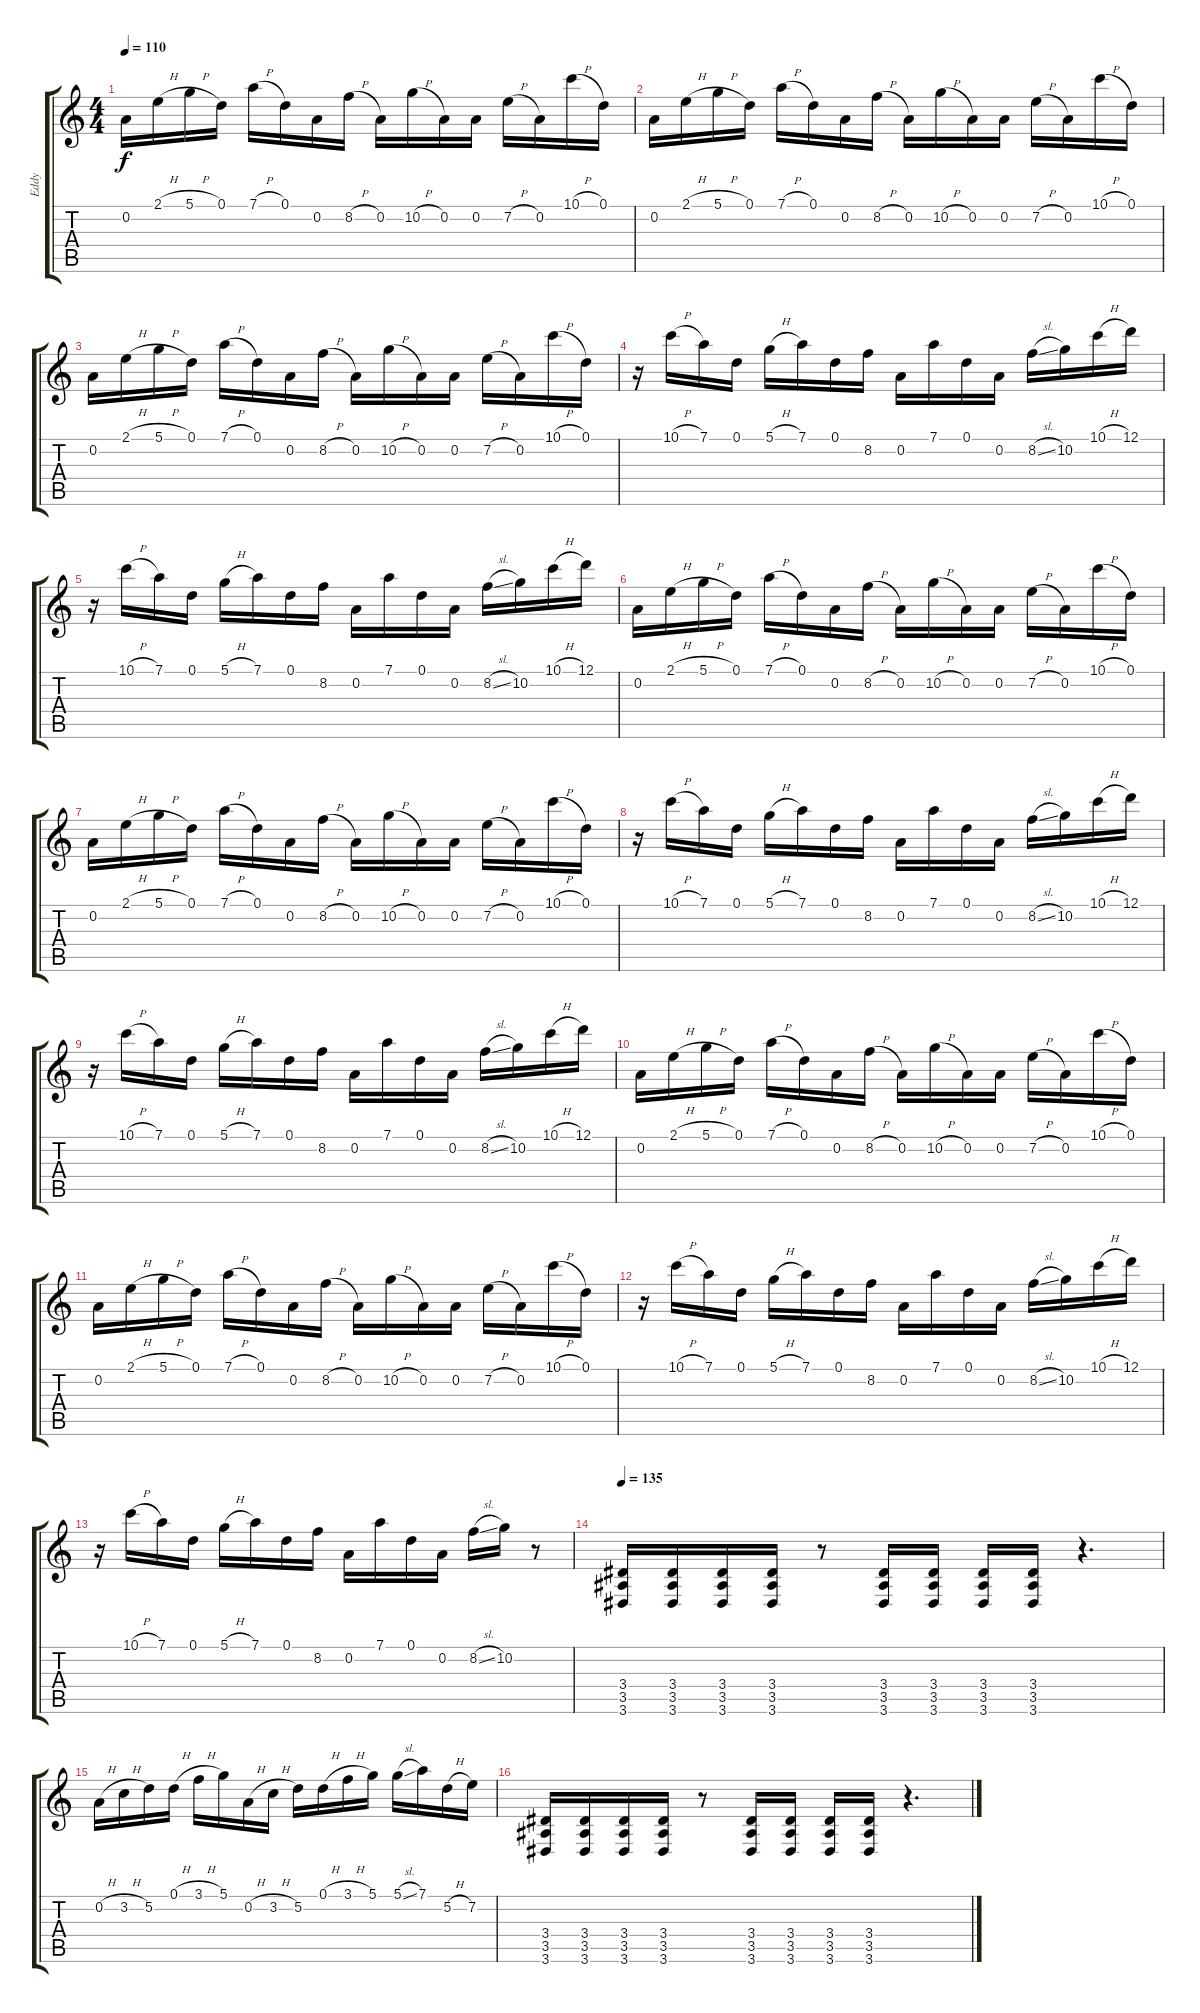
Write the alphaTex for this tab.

\track ("Eddy" "Eddy") {instrument distortionguitar}
\staff {score tabs}
\tuning (D4 A3 F3 C3 G2 C2) {hide}
\ts (4 4)
\tempo 110
\clef g2
\ks c
0.2.16{dy f} 2.1{h}.16 5.1{h}.16 0.1.16 7.1{h}.16 0.1.16 0.2.16 8.2{h}.16 0.2.16 10.2{h}.16 0.2.16 0.2.16 7.2{h}.16 0.2.16 10.1{h}.16 0.1.16 |
0.2.16 2.1{h}.16 5.1{h}.16 0.1.16 7.1{h}.16 0.1.16 0.2.16 8.2{h}.16 0.2.16 10.2{h}.16 0.2.16 0.2.16 7.2{h}.16 0.2.16 10.1{h}.16 0.1.16 |
0.2.16 2.1{h}.16 5.1{h}.16 0.1.16 7.1{h}.16 0.1.16 0.2.16 8.2{h}.16 0.2.16 10.2{h}.16 0.2.16 0.2.16 7.2{h}.16 0.2.16 10.1{h}.16 0.1.16 |
r.16 10.1{h}.16 7.1.16 0.1.16 5.1{h}.16 7.1.16 0.1.16 8.2.16 0.2.16 7.1.16 0.1.16 0.2.16 8.2{sl}.16 10.2.16 10.1{h}.16 12.1.16 |
r.16 10.1{h}.16 7.1.16 0.1.16 5.1{h}.16 7.1.16 0.1.16 8.2.16 0.2.16 7.1.16 0.1.16 0.2.16 8.2{sl}.16 10.2.16 10.1{h}.16 12.1.16 |
0.2.16 2.1{h}.16 5.1{h}.16 0.1.16 7.1{h}.16 0.1.16 0.2.16 8.2{h}.16 0.2.16 10.2{h}.16 0.2.16 0.2.16 7.2{h}.16 0.2.16 10.1{h}.16 0.1.16 |
0.2.16 2.1{h}.16 5.1{h}.16 0.1.16 7.1{h}.16 0.1.16 0.2.16 8.2{h}.16 0.2.16 10.2{h}.16 0.2.16 0.2.16 7.2{h}.16 0.2.16 10.1{h}.16 0.1.16 |
r.16 10.1{h}.16 7.1.16 0.1.16 5.1{h}.16 7.1.16 0.1.16 8.2.16 0.2.16 7.1.16 0.1.16 0.2.16 8.2{sl}.16 10.2.16 10.1{h}.16 12.1.16 |
r.16 10.1{h}.16 7.1.16 0.1.16 5.1{h}.16 7.1.16 0.1.16 8.2.16 0.2.16 7.1.16 0.1.16 0.2.16 8.2{sl}.16 10.2.16 10.1{h}.16 12.1.16 |
0.2.16 2.1{h}.16 5.1{h}.16 0.1.16 7.1{h}.16 0.1.16 0.2.16 8.2{h}.16 0.2.16 10.2{h}.16 0.2.16 0.2.16 7.2{h}.16 0.2.16 10.1{h}.16 0.1.16 |
0.2.16 2.1{h}.16 5.1{h}.16 0.1.16 7.1{h}.16 0.1.16 0.2.16 8.2{h}.16 0.2.16 10.2{h}.16 0.2.16 0.2.16 7.2{h}.16 0.2.16 10.1{h}.16 0.1.16 |
r.16 10.1{h}.16 7.1.16 0.1.16 5.1{h}.16 7.1.16 0.1.16 8.2.16 0.2.16 7.1.16 0.1.16 0.2.16 8.2{sl}.16 10.2.16 10.1{h}.16 12.1.16 |
r.16 10.1{h}.16 7.1.16 0.1.16 5.1{h}.16 7.1.16 0.1.16 8.2.16 0.2.16 7.1.16 0.1.16 0.2.16 8.2{sl}.16 10.2.16 r.8 |
\tempo 135
(3.4 3.5 3.6).16 (3.4 3.5 3.6).16 (3.4 3.5 3.6).16 (3.4 3.5 3.6).16 r.8 (3.4 3.5 3.6).16 (3.4 3.5 3.6).16 (3.4 3.5 3.6).16 (3.4 3.5 3.6).16 r.4{d} |
0.2{h}.16 3.2{h}.16 5.2.16 0.1{h}.16 3.1{h}.16 5.1.16 0.2{h}.16 3.2{h}.16 5.2.16 0.1{h}.16 3.1{h}.16 5.1.16 5.1{sl}.16 7.1.16 5.2{h}.16 7.2.16 |
(3.4 3.5 3.6).16 (3.4 3.5 3.6).16 (3.4 3.5 3.6).16 (3.4 3.5 3.6).16 r.8 (3.4 3.5 3.6).16 (3.4 3.5 3.6).16 (3.4 3.5 3.6).16 (3.4 3.5 3.6).16 r.4{d}
